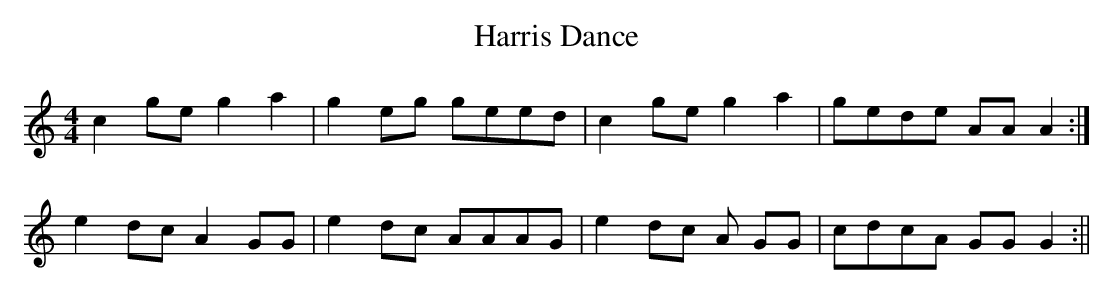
X:1
T:Harris Dance
M:4/4
L:1/8
K:C
c2 ge g2 a2 | g2 eg geed | c2 ge g2 a2 | gede AA A2 :|
e2 dc A2 GG | e2 dc AAAG | e2 dc A GG | cdcA GG G2 :||
